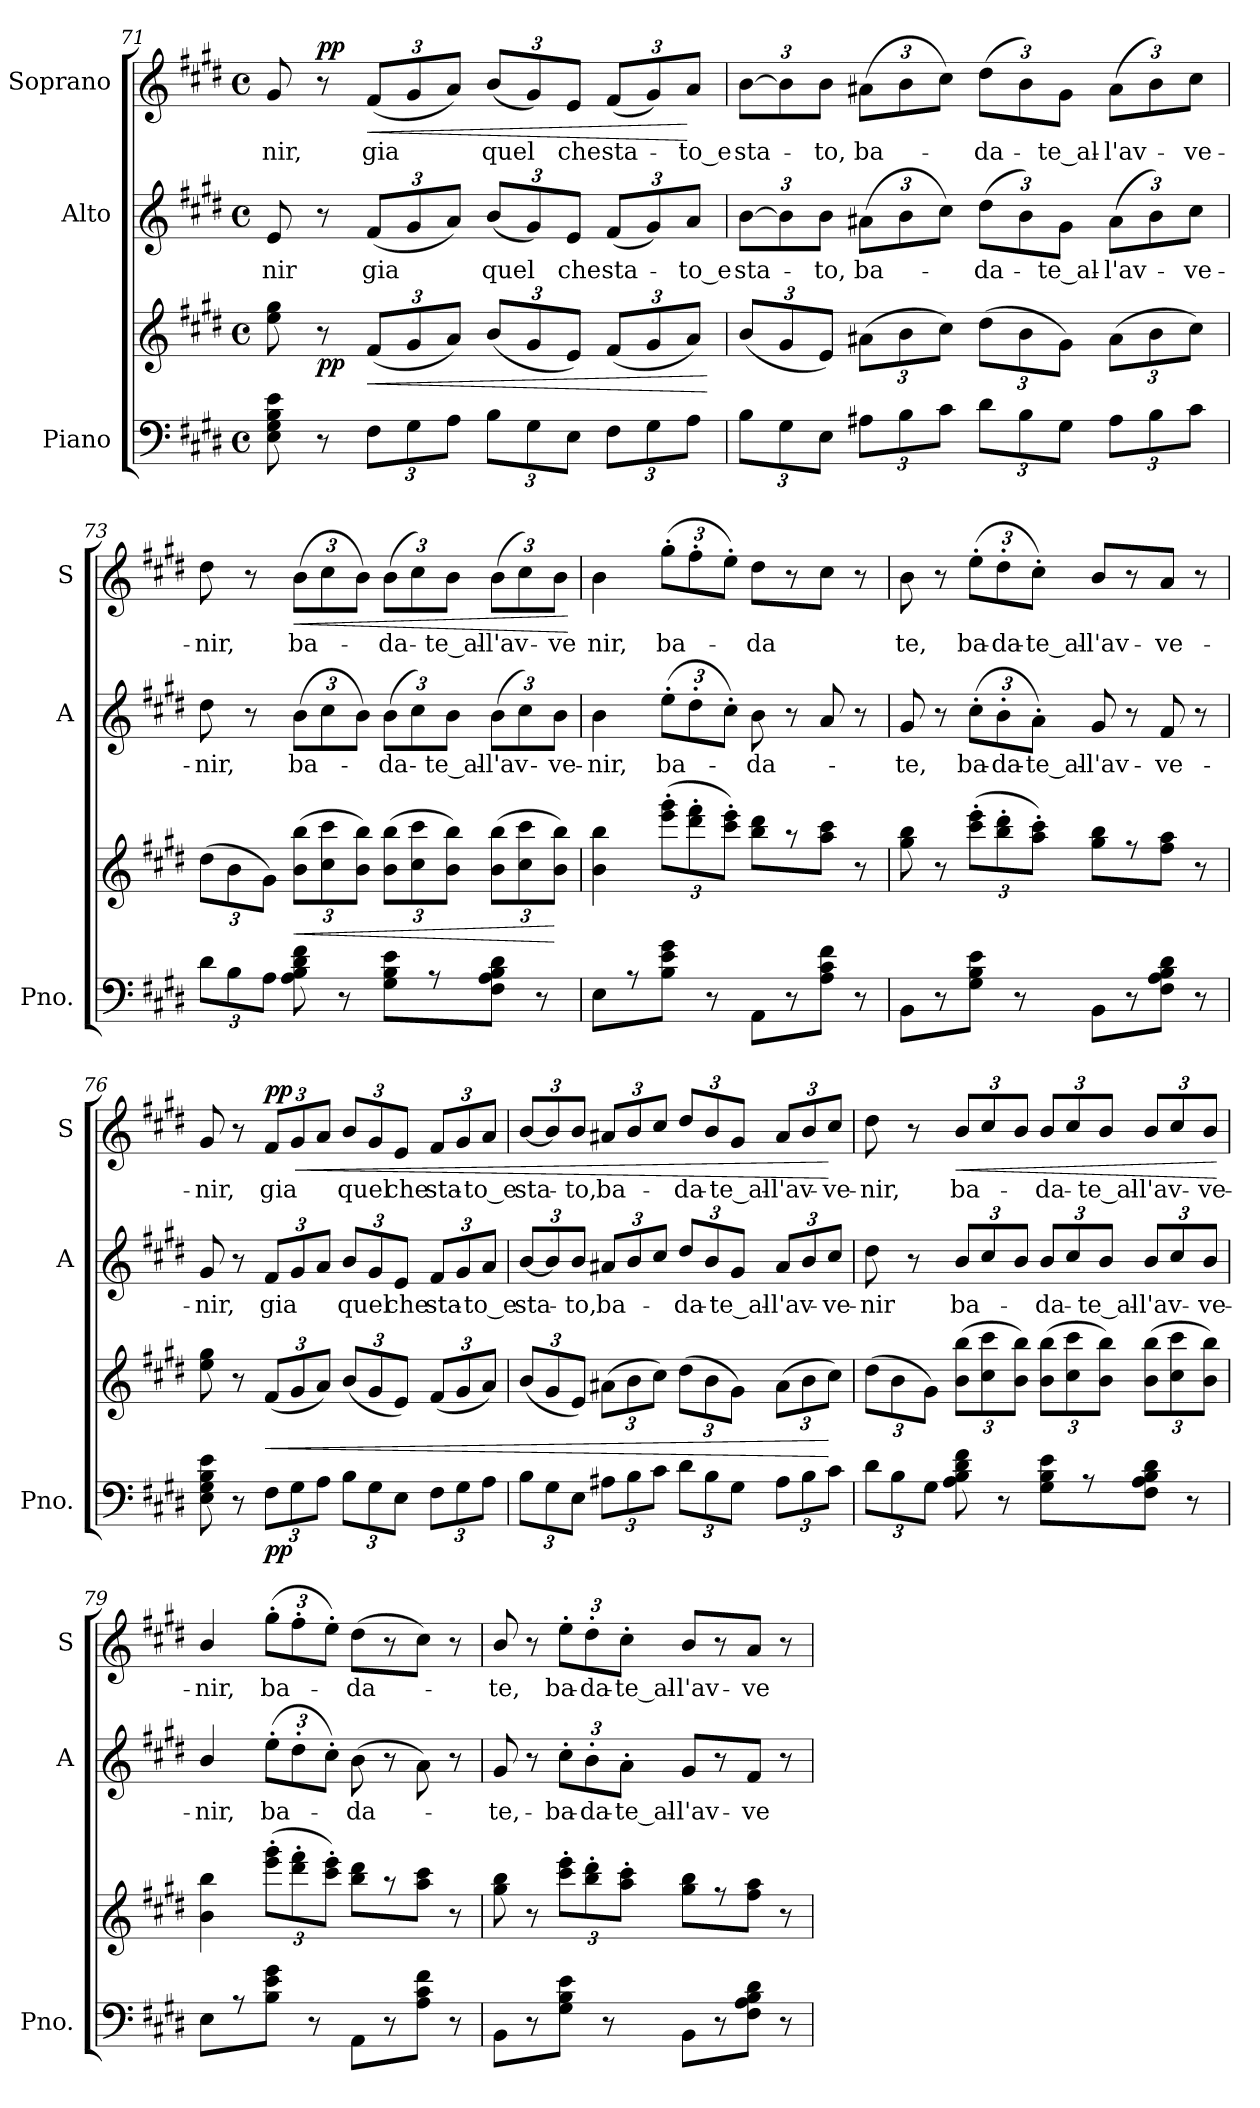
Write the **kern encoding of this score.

**kern	**kern	**dynam	**kern	**text	**kern	**text	**dynam
*part3	*part3	*part3	*part2	*part2	*part1	*part1	*part1
*staff4	*staff3	*staff3/4	*staff2	*staff2	*staff1	*staff1	*staff1
*I"Piano	*	*	*I"Alto	*	*I"Soprano	*	*
*I'Pno.	*	*	*I'A	*	*I'S	*	*
*clefF4	*clefG2	*	*clefG2	*	*clefG2	*	*
*k[f#c#g#d#]	*k[f#c#g#d#]	*	*k[f#c#g#d#]	*	*k[f#c#g#d#]	*	*
*E:	*E:	*	*E:	*	*E:	*	*
*M4/4	*M4/4	*	*M4/4	*	*M4/4	*	*
*met(c)	*met(c)	*	*met(c)	*	*met(c)	*	*
=71	=71	=71	=71	=71	=71	=71	=71
!	!	!	!	!LO:LY:b	!	!LO:LY:b	!
8E\ 8G#\ 8B\ 8e\	8ee\ 8gg#\	.	8e/	-nir	8g#/	-nir,	.
!	!	!LO:DY:b	!	!	!	!	!LO:DY:b
8r	8r	pp	8r	.	8r	.	pp
*Xbrackettup	*Xbrackettup	*	*	*	*	*	*
!	!	!LO:HP:b	!	!	!	!	!
*	*	*	*Xbrackettup	*	*	*	*
!	!	!	!	!LO:LY:b	!	!	!
*	*	*	*	*	*Xbrackettup	*	*
!	!	!	!	!	!	!LO:LY:b	!LO:HP:b
12F#\L	(<12f#/L	<	(<12f#/L	gia	(<12f#/L	gia	<
12G#\	12g#/	.	12g#/	.	12g#/	.	.
12A\J	12a/J)	.	12a/J)	.	12a/J)	.	.
!	!	!	!	!LO:LY:b	!	!LO:LY:b	!
12B\L	(<12b/L	.	(<12b/L	quel	(<12b/L	quel	.
12G#\	12g#/	.	12g#/)	.	12g#/)	.	.
!	!	!	!	!LO:LY:b	!	!LO:LY:b	!
12E\J	12e/J)	.	12e/J	che	12e/J	che	.
!	!	!	!	!LO:LY:b	!	!LO:LY:b	!
12F#\L	(<12f#/L	.	(<12f#/L	sta-	(<12f#/L	sta-	.
12G#\	12g#/	.	12g#/)	.	12g#/)	.	.
!	!	!	!	!LO:LY:b	!	!LO:LY:b	!
12A\J	12a/J)	.	12a/J	-to_e	12a/J	-to_e	[
.	.	[	.	.	.	.	.
!!LO:PB:g=z
=72	=72	=72	=72	=72	=72	=72	=72
!	!	!	!	!LO:LY:b	!	!LO:LY:b	!
12B\L	(<12b/L	.	[12b\L	sta-	[12b\L	sta-	.
12G#\	12g#/	.	12b\]	.	12b\]	.	.
!	!	!	!	!LO:LY:b	!	!LO:LY:b	!
12E\J	12e/J)	.	12b\J	-to,	12b\J	-to,	.
!	!	!	!	!LO:LY:b	!	!LO:LY:b	!
12A#X\L	(>12a#X\L	.	(>12a#X\L	ba-	(>12a#X\L	ba-	.
12B\	12b\	.	12b\	.	12b\	.	.
12c#\J	12cc#\J)	.	12cc#\J)	.	12cc#\J)	.	.
!	!	!	!	!LO:LY:b	!	!LO:LY:b	!
12d#\L	(>12dd#\L	.	(>12dd#\L	-da-	(>12dd#\L	-da-	.
12B\	12b\	.	12b\)	.	12b\)	.	.
!	!	!	!	!LO:LY:b	!	!LO:LY:b	!
12G#\J	12g#\J)	.	12g#\J	-te_al-	12g#\J	-te_al-	.
!	!	!	!	!LO:LY:b	!	!LO:LY:b	!
12A#\L	(>12a#\L	.	(>12a#\L	-l'av-	(>12a#\L	-l'av-	.
12B\	12b\	.	12b\)	.	12b\)	.	.
!	!	!	!	!LO:LY:b	!	!LO:LY:b	!
12c#\J	12cc#\J)	.	12cc#\J	-ve-	12cc#\J	-ve-	.
=73	=73	=73	=73	=73	=73	=73	=73
!	!	!	!	!LO:LY:b	!	!LO:LY:b	!
12d#\L	(>12dd#\L	.	8dd#\	-nir,	8dd#\	-nir,	.
12B\	12b\	.	.	.	.	.	.
.	.	.	8r	.	8r	.	.
12A\J	12g#\J)	.	.	.	.	.	.
!	!	!LO:HP:b	!	!LO:LY:b	!	!LO:LY:b	!LO:HP:b
8A\ 8B\ 8d#\ 8f#\	(>12b\ 12bb\L	<	(>12b\L	ba-	(>12b\L	ba-	<
.	12cc#\ 12ccc#\	.	12cc#\	.	12cc#\	.	.
8r	.	.	.	.	.	.	.
.	12b\ 12bb\J)	.	12b\J)	.	12b\J)	.	.
!	!	!	!	!LO:LY:b	!	!LO:LY:b	!
8G#\ 8B\ 8e\L	(>12b\ 12bb\L	.	(>12b\L	-da-	(>12b\L	-da-	.
.	12cc#\ 12ccc#\	.	12cc#\)	.	12cc#\)	.	.
8r	.	.	.	.	.	.	.
!	!	!	!	!LO:LY:b	!	!LO:LY:b	!
.	12b\ 12bb\J)	.	12b\J	-te_al-	12b\J	-te_al-	.
!	!	!	!	!LO:LY:b	!	!LO:LY:b	!
8F#\ 8A\ 8B\ 8d#\J	(>12b\ 12bb\L	.	(>12b\L	-l'av-	(>12b\L	-l'av-	.
.	12cc#\ 12ccc#\	.	12cc#\)	.	12cc#\)	.	.
8r	.	.	.	.	.	.	.
!	!	!	!	!LO:LY:b	!	!LO:LY:b	!
.	12b\ 12bb\J)	[	12b\J	-ve-	12b\J	-ve	.
.	.	.	.	.	.	.	[
!!LO:LB:g=z
=74	=74	=74	=74	=74	=74	=74	=74
!	!	!	!	!LO:LY:b	!	!LO:LY:b	!
8E\L	4b\ 4bb\	.	4b\	-nir,	4b\	nir,	.
8r	.	.	.	.	.	.	.
!	!	!	!	!LO:LY:b	!	!LO:LY:b	!
8B\ 8e\ 8g#\J	(>12eee\' 12ggg#\'L	.	(>12ee'\L	ba-	(>12gg#'\L	ba-	.
.	12ddd#\' 12fff#\'	.	12dd#'\	.	12ff#'\	.	.
8r	.	.	.	.	.	.	.
.	12ccc#\' 12eee\'J)	.	12cc#'\J)	.	12ee'\J)	.	.
!	!	!	!	!LO:LY:b	!	!LO:LY:b	!
8AA\L	8bb\ 8ddd#\L	.	8b\	-da-	8dd#\L	-da	.
8r	8r	.	8r	.	8r	.	.
8A\ 8c#\ 8f#\J	8aa\ 8ccc#\J	.	8a/	.	8cc#\J	.	.
8r	8r	.	8r	.	8r	.	.
=75	=75	=75	=75	=75	=75	=75	=75
!	!	!	!	!LO:LY:b	!	!LO:LY:b	!
8BB\L	8gg#\ 8bb\	.	8g#/	-te,	8b\	te,	.
8r	8r	.	8r	.	8r	.	.
!	!	!	!	!LO:LY:b	!	!LO:LY:b	!
8G#\ 8B\ 8e\J	(>12ccc#\' 12eee\'L	.	(>12cc#'\L	ba-	(>12ee'\L	ba-	.
!	!	!	!	!LO:LY:b	!	!LO:LY:b	!
.	12bb\' 12ddd#\'	.	12b'\	-da-	12dd#'\	-da-	.
8r	.	.	.	.	.	.	.
!	!	!	!	!LO:LY:b	!	!LO:LY:b	!
.	12aa\' 12ccc#\'J)	.	12a'\J)	-te_al-	12cc#'\J)	-te_al-	.
!	!	!	!	!LO:LY:b	!	!LO:LY:b	!
8BB\L	8gg#\ 8bb\L	.	8g#/	-l'av-	8b/L	-l'av-	.
8r	8r	.	8r	.	8r	.	.
!	!	!	!	!LO:LY:b	!	!LO:LY:b	!
8F#\ 8A\ 8B\ 8d#\J	8ff#\ 8aa\J	.	8f#/	-ve-	8a/J	-ve-	.
8r	8r	.	8r	.	8r	.	.
!!LO:PB:g=z
=76	=76	=76	=76	=76	=76	=76	=76
!	!	!	!	!LO:LY:b	!	!LO:LY:b	!
8E\ 8G#\ 8B\ 8e\	8ee\ 8gg#\	.	8g#/	-nir,	8g#/	-nir,	.
8r	8r	.	8r	.	8r	.	.
!	!	!LO:HP:b	!	!LO:LY:b	!	!LO:LY:b	!LO:HP:b
!	!	!LO:DY:n=1:b=2	!	!	!	!	!LO:DY:n=1:b
12F#\L	(<12f#/L	< pp	12f#/L	gia	12f#/L	gia	< pp
12G#\	12g#/	.	12g#/	.	12g#/	.	.
12A\J	12a/J)	.	12a/J	.	12a/J	.	.
!	!	!	!	!LO:LY:b	!	!LO:LY:b	!
12B\L	(<12b/L	.	12b/L	quel	12b/L	quel	.
12G#\	12g#/	.	12g#/	.	12g#/	.	.
!	!	!	!	!LO:LY:b	!	!LO:LY:b	!
12E\J	12e/J)	.	12e/J	che	12e/J	che	.
!	!	!	!	!LO:LY:b	!	!LO:LY:b	!
12F#\L	(<12f#/L	.	12f#/L	sta-	12f#/L	sta-	.
12G#\	12g#/	.	12g#/	.	12g#/	.	.
!	!	!	!	!LO:LY:b	!	!LO:LY:b	!
12A\J	12a/J)	.	12a/J	-to_e	12a/J	-to_e	.
=77	=77	=77	=77	=77	=77	=77	=77
!	!	!	!	!LO:LY:b	!	!LO:LY:b	!
12B\L	(<12b/L	.	[12b/L	sta-	[12b/L	sta-	.
12G#\	12g#/	.	12b/]	.	12b/]	.	.
!	!	!	!	!LO:LY:b	!	!LO:LY:b	!
12E\J	12e/J)	.	12b/J	-to,	12b/J	-to,	.
!	!	!	!	!LO:LY:b	!	!LO:LY:b	!
12A#X\L	(>12a#X\L	.	12a#X/L	ba-	12a#X/L	ba-	.
12B\	12b\	.	12b/	.	12b/	.	.
12c#\J	12cc#\J)	.	12cc#/J	.	12cc#/J	.	.
!	!	!	!	!LO:LY:b	!	!LO:LY:b	!
12d#\L	(>12dd#\L	.	12dd#/L	-da-	12dd#/L	-da-	.
12B\	12b\	.	12b/	.	12b/	.	.
!	!	!	!	!LO:LY:b	!	!LO:LY:b	!
12G#\J	12g#\J)	.	12g#/J	-te_al-	12g#/J	-te_al-	.
!	!	!	!	!LO:LY:b	!	!LO:LY:b	!
12A#\L	(>12a#\L	.	12a#/L	-l'av-	12a#/L	-l'av-	.
12B\	12b\	.	12b/	.	12b/	.	.
!	!	!	!	!LO:LY:b	!	!LO:LY:b	!
12c#\J	12cc#\J)	[	12cc#/J	-ve-	12cc#/J	-ve-	[
!!LO:LB:g=z
=78	=78	=78	=78	=78	=78	=78	=78
!	!	!	!	!LO:LY:b	!	!LO:LY:b	!
12d#\L	(>12dd#\L	.	8dd#\	-nir	8dd#\	-nir,	.
12B\	12b\	.	.	.	.	.	.
.	.	.	8r	.	8r	.	.
12G#\J	12g#\J)	.	.	.	.	.	.
!	!	!	!	!LO:LY:b	!	!LO:LY:b	!LO:HP:b
8A\ 8B\ 8d#\ 8f#\	(>12b\ 12bb\L	.	12b/L	ba-	12b/L	ba-	<
.	12cc#\ 12ccc#\	.	12cc#/	.	12cc#/	.	.
8r	.	.	.	.	.	.	.
.	12b\ 12bb\J)	.	12b/J	.	12b/J	.	.
!	!	!	!	!LO:LY:b	!	!LO:LY:b	!
8G#\ 8B\ 8e\L	(>12b\ 12bb\L	.	12b/L	-da-	12b/L	-da-	.
.	12cc#\ 12ccc#\	.	12cc#/	.	12cc#/	.	.
8r	.	.	.	.	.	.	.
!	!	!	!	!LO:LY:b	!	!LO:LY:b	!
.	12b\ 12bb\J)	.	12b/J	-te_al-	12b/J	-te_al-	.
!	!	!	!	!LO:LY:b	!	!LO:LY:b	!
8F#\ 8A\ 8B\ 8d#\J	(>12b\ 12bb\L	.	12b/L	-l'av-	12b/L	-l'av-	.
.	12cc#\ 12ccc#\	.	12cc#/	.	12cc#/	.	.
8r	.	.	.	.	.	.	.
!	!	!	!	!LO:LY:b	!	!LO:LY:b	!
.	12b\ 12bb\J)	.	12b/J	-ve-	12b/J	-ve-	.
.	.	.	.	.	.	.	[
=79	=79	=79	=79	=79	=79	=79	=79
!	!	!	!	!LO:LY:b	!	!LO:LY:b	!
8E\L	4b\ 4bb\	.	4b/	-nir,	4b/	-nir,	.
8r	.	.	.	.	.	.	.
!	!	!	!	!LO:LY:b	!	!LO:LY:b	!
8B\ 8e\ 8g#\J	(>12eee\' 12ggg#\'L	.	(<12ee'\L	ba-	(>12gg#'\L	ba-	.
.	12ddd#\' 12fff#\'	.	12dd#'\	.	12ff#'\	.	.
8r	.	.	.	.	.	.	.
.	12ccc#\' 12eee\'J)	.	12cc#'\J)	.	12ee'\J)	.	.
!	!	!	!	!LO:LY:b	!	!LO:LY:b	!
8AA\L	8bb\ 8ddd#\L	.	(<8b\	-da-	(>8dd#\L	-da-	.
8r	8r	.	8r	.	8r	.	.
8A\ 8c#\ 8f#\J	8aa\ 8ccc#\J	.	8a\)	.	8cc#\J)	.	.
8r	8r	.	8r	.	8r	.	.
!!LO:PB:g=z
=80	=80	=80	=80	=80	=80	=80	=80
!	!	!	!	!LO:LY:b	!	!LO:LY:b	!
8BB\L	8gg#\ 8bb\	.	8g#/	-te,-	8b/	-te,	.
8r	8r	.	8r	.	8r	.	.
!	!	!	!	!LO:LY:b	!	!LO:LY:b	!
8G#\ 8B\ 8e\J	12ccc#\' 12eee\'L	.	12cc#'\L	-ba-	12ee'\L	ba-	.
!	!	!	!	!LO:LY:b	!	!LO:LY:b	!
.	12bb\' 12ddd#\'	.	12b'\	-da-	12dd#'\	-da-	.
8r	.	.	.	.	.	.	.
!	!	!	!	!LO:LY:b	!	!LO:LY:b	!
.	12aa\' 12ccc#\'J	.	12a'\J	-te_al-	12cc#'\J	-te_al-	.
!	!	!	!	!LO:LY:b	!	!LO:LY:b	!
8BB\L	8gg#\ 8bb\L	.	8g#/L	-l'av-	8b/L	-l'av-	.
8r	8r	.	8r	.	8r	.	.
!	!	!	!	!LO:LY:b	!	!LO:LY:b	!
8F#\ 8A\ 8B\ 8d#\J	8ff#\ 8aa\J	.	8f#/J	-ve-	8a/J	-ve-	.
8r	8r	.	8r	.	8r	.	.
=	=	=	=	=	=	=	=
*-	*-	*-	*-	*-	*-	*-	*-
